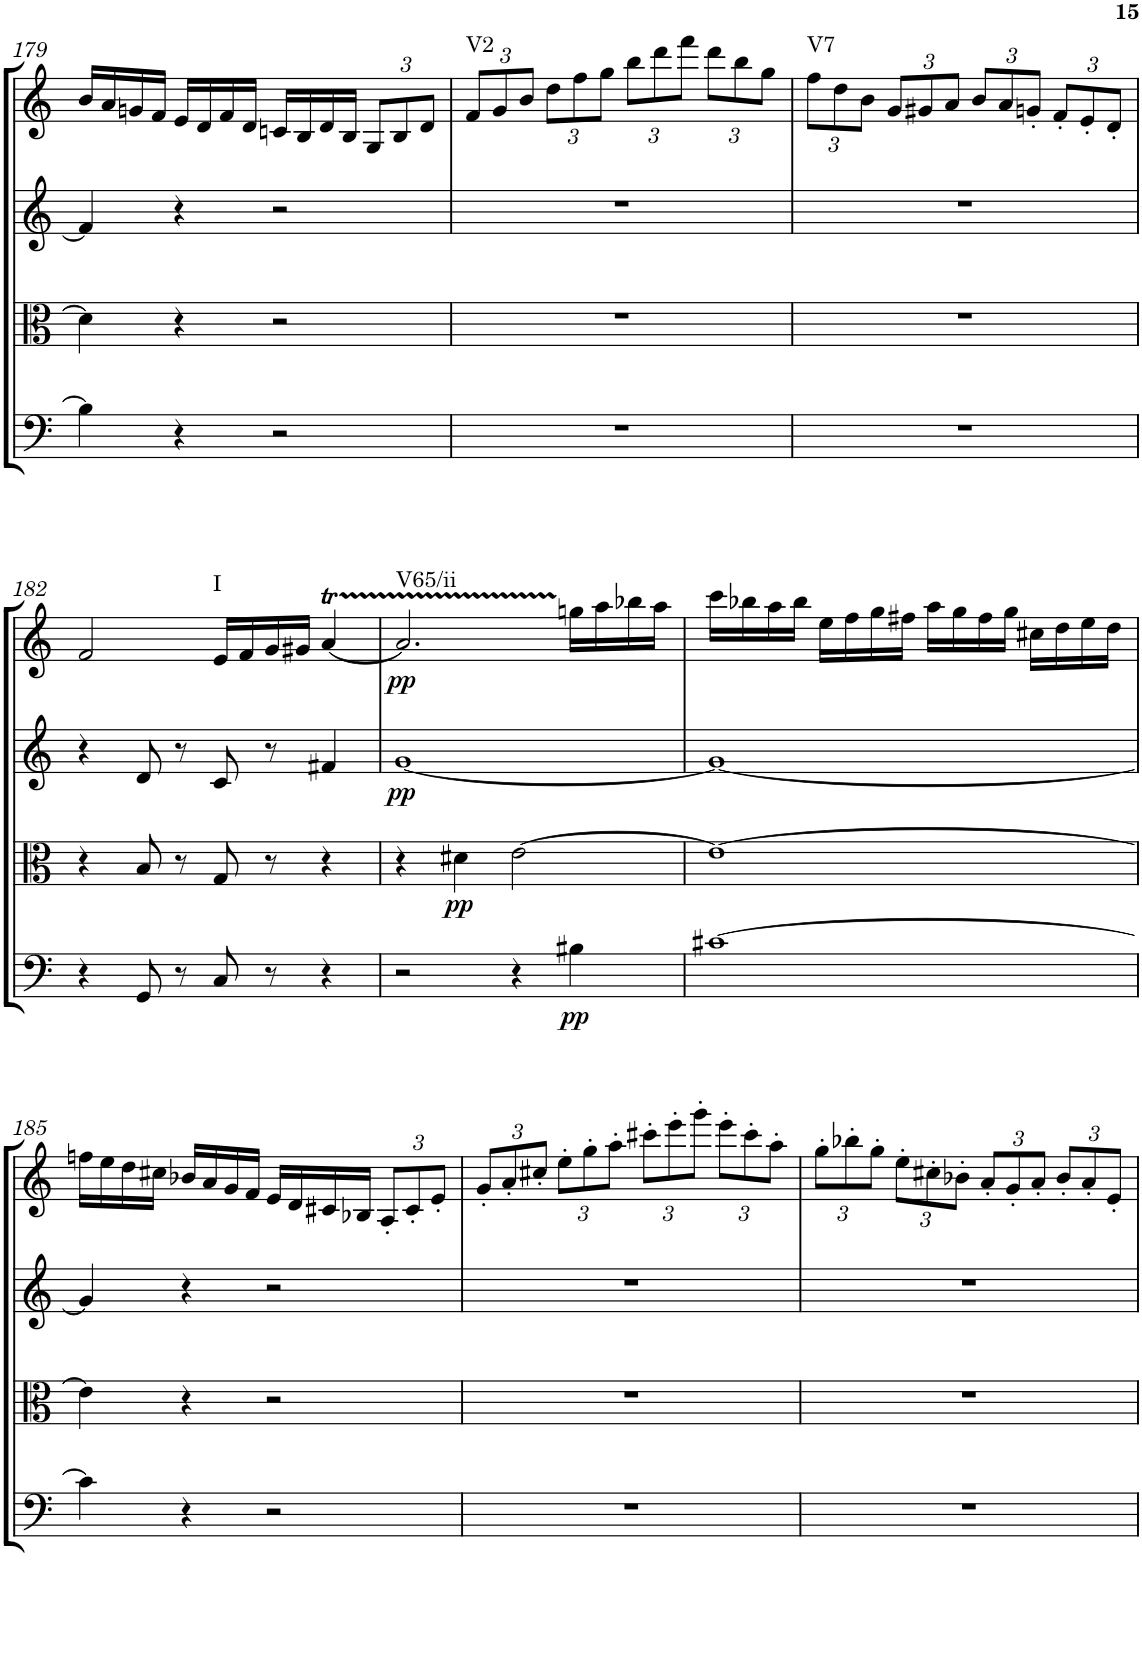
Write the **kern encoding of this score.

**kern	**dynam	**kern	**dynam	**kern	**dynam	**kern	**dynam	**harte
*part4	*part4	*part3	*part3	*part2	*part2	*part1	*part1	*part1
*staff4	*staff4	*staff3	*staff3	*staff2	*staff2	*staff1	*staff1	*
*I"Cello	*	*I"Viola	*	*I"2nd Violin	*	*I"1st Violin	*	*
*	*	*I'Vla	*	*I'Vln	*	*I'Vln	*	*
!!LO:PB:g=z
*clefF4	*	*clefC3	*	*clefG2	*	*clefG2	*	*
*k[]	*	*k[]	*	*k[]	*	*k[]	*	*
*M4/4	*	*M4/4	*	*M4/4	*	*M4/4	*	*
*met(c)	*	*met(c)	*	*met(c)	*	*met(c)	*	*
=179	=179	=179	=179	=179	=179	=179	=179	=179
4B\]	.	4d\]	.	4f/]	.	16b/LL	.	.
.	.	.	.	.	.	16a/	.	.
.	.	.	.	.	.	16gn/	.	.
.	.	.	.	.	.	16f/JJ	.	.
4r	.	4r	.	4r	.	16e/LL	.	.
.	.	.	.	.	.	16d/	.	.
.	.	.	.	.	.	16f/	.	.
.	.	.	.	.	.	16d/JJ	.	.
2r	.	2r	.	2r	.	16cn/LL	.	.
.	.	.	.	.	.	16B/	.	.
.	.	.	.	.	.	16d/	.	.
.	.	.	.	.	.	16B/JJ	.	.
*	*	*	*	*	*	*Xbrackettup	*	*
.	.	.	.	.	.	12G/L	.	.
.	.	.	.	.	.	12B/	.	.
.	.	.	.	.	.	12d/J	.	.
=180	=180	=180	=180	=180	=180	=180	=180	=180
!	!	!	!	!	!	!	!	!LO:H:kt=V2
1r	.	1r	.	1r	.	12f/L	.	N
.	.	.	.	.	.	12g/	.	.
.	.	.	.	.	.	12b/J	.	.
.	.	.	.	.	.	12dd\L	.	.
.	.	.	.	.	.	12ff\	.	.
.	.	.	.	.	.	12gg\J	.	.
.	.	.	.	.	.	12bb\L	.	.
.	.	.	.	.	.	12ddd\	.	.
.	.	.	.	.	.	12fff\J	.	.
.	.	.	.	.	.	12ddd\L	.	.
.	.	.	.	.	.	12bb\	.	.
.	.	.	.	.	.	12gg\J	.	.
=181	=181	=181	=181	=181	=181	=181	=181	=181
!	!	!	!	!	!	!	!	!LO:H:kt=V7
1r	.	1r	.	1r	.	12ff\L	.	N
.	.	.	.	.	.	12dd\	.	.
.	.	.	.	.	.	12b\J	.	.
.	.	.	.	.	.	12g/L	.	.
.	.	.	.	.	.	12g#X/	.	.
.	.	.	.	.	.	12a/J	.	.
.	.	.	.	.	.	12b/L	.	.
.	.	.	.	.	.	12a/	.	.
.	.	.	.	.	.	12gn'/J	.	.
.	.	.	.	.	.	12f'/L	.	.
.	.	.	.	.	.	12e'/	.	.
.	.	.	.	.	.	12d'/J	.	.
!!LO:LB:g=z
=182	=182	=182	=182	=182	=182	=182	=182	=182
4r	.	4r	.	4r	.	2f/	.	.
8GG/	.	8B/	.	8d/	.	.	.	.
8r	.	8r	.	8r	.	.	.	.
!	!	!	!	!	!	!	!	!LO:H:kt=I
8C/	.	8G/	.	8c/	.	16e/LL	.	N
.	.	.	.	.	.	16f/	.	.
8r	.	8r	.	8r	.	16g/	.	.
.	.	.	.	.	.	16g#X/JJ	.	.
4r	.	4r	.	4f#X/	.	[4aT/	.	.
=183	=183	=183	=183	=183	=183	=183	=183	=183
!	!	!	!	!	!LO:DY:b	!	!LO:DY:b	!LO:H:kt=V65/ii
2r	.	4r	.	[1g	pp	2.aTTT/]	pp	N
!	!	!	!LO:DY:b	!	!	!	!	!
.	.	4d#X\	pp	.	.	.	.	.
4r	.	[2e\	.	.	.	.	.	.
!	!LO:DY:b	!	!	!	!	!	!	!
4B#X\	pp	.	.	.	.	16ggn\LL	.	.
.	.	.	.	.	.	16aa\	.	.
.	.	.	.	.	.	16bb-X\	.	.
.	.	.	.	.	.	16aa\JJ	.	.
=184	=184	=184	=184	=184	=184	=184	=184	=184
[1c#X	.	1e_	.	1g_	.	16ccc\LL	.	.
.	.	.	.	.	.	16bb-X\	.	.
.	.	.	.	.	.	16aa\	.	.
.	.	.	.	.	.	16bb-\JJ	.	.
.	.	.	.	.	.	16ee\LL	.	.
.	.	.	.	.	.	16ff\	.	.
.	.	.	.	.	.	16gg\	.	.
.	.	.	.	.	.	16ff#X\JJ	.	.
.	.	.	.	.	.	16aa\LL	.	.
.	.	.	.	.	.	16gg\	.	.
.	.	.	.	.	.	16ff#\	.	.
.	.	.	.	.	.	16gg\JJ	.	.
.	.	.	.	.	.	16cc#X\LL	.	.
.	.	.	.	.	.	16dd\	.	.
.	.	.	.	.	.	16ee\	.	.
.	.	.	.	.	.	16dd\JJ	.	.
!!LO:LB:g=z
=185	=185	=185	=185	=185	=185	=185	=185	=185
4c#\]	.	4e\]	.	4g/]	.	16ffn\LL	.	.
.	.	.	.	.	.	16ee\	.	.
.	.	.	.	.	.	16dd\	.	.
.	.	.	.	.	.	16cc#X\JJ	.	.
4r	.	4r	.	4r	.	16b-X/LL	.	.
.	.	.	.	.	.	16a/	.	.
.	.	.	.	.	.	16g/	.	.
.	.	.	.	.	.	16f/JJ	.	.
2r	.	2r	.	2r	.	16e/LL	.	.
.	.	.	.	.	.	16d/	.	.
.	.	.	.	.	.	16c#X/	.	.
.	.	.	.	.	.	16B-X/JJ	.	.
.	.	.	.	.	.	12A'/L	.	.
.	.	.	.	.	.	12c#'/	.	.
.	.	.	.	.	.	12e'/J	.	.
=186	=186	=186	=186	=186	=186	=186	=186	=186
1r	.	1r	.	1r	.	12g'/L	.	.
.	.	.	.	.	.	12a'/	.	.
.	.	.	.	.	.	12cc#X'/J	.	.
.	.	.	.	.	.	12ee'\L	.	.
.	.	.	.	.	.	12gg'\	.	.
.	.	.	.	.	.	12aa'\J	.	.
.	.	.	.	.	.	12ccc#X'\L	.	.
.	.	.	.	.	.	12eee'\	.	.
.	.	.	.	.	.	12ggg'\J	.	.
.	.	.	.	.	.	12eee'\L	.	.
.	.	.	.	.	.	12ccc#'\	.	.
.	.	.	.	.	.	12aa'\J	.	.
=187	=187	=187	=187	=187	=187	=187	=187	=187
1r	.	1r	.	1r	.	12gg'\L	.	.
.	.	.	.	.	.	12bb-X'\	.	.
.	.	.	.	.	.	12gg'\J	.	.
.	.	.	.	.	.	12ee'\L	.	.
.	.	.	.	.	.	12cc#X'\	.	.
.	.	.	.	.	.	12b-X'\J	.	.
.	.	.	.	.	.	12a'/L	.	.
.	.	.	.	.	.	12g'/	.	.
.	.	.	.	.	.	12a'/J	.	.
.	.	.	.	.	.	12b-'/L	.	.
.	.	.	.	.	.	12a'/	.	.
.	.	.	.	.	.	12e'/J	.	.
=	=	=	=	=	=	=	=	=
*-	*-	*-	*-	*-	*-	*-	*-	*-
